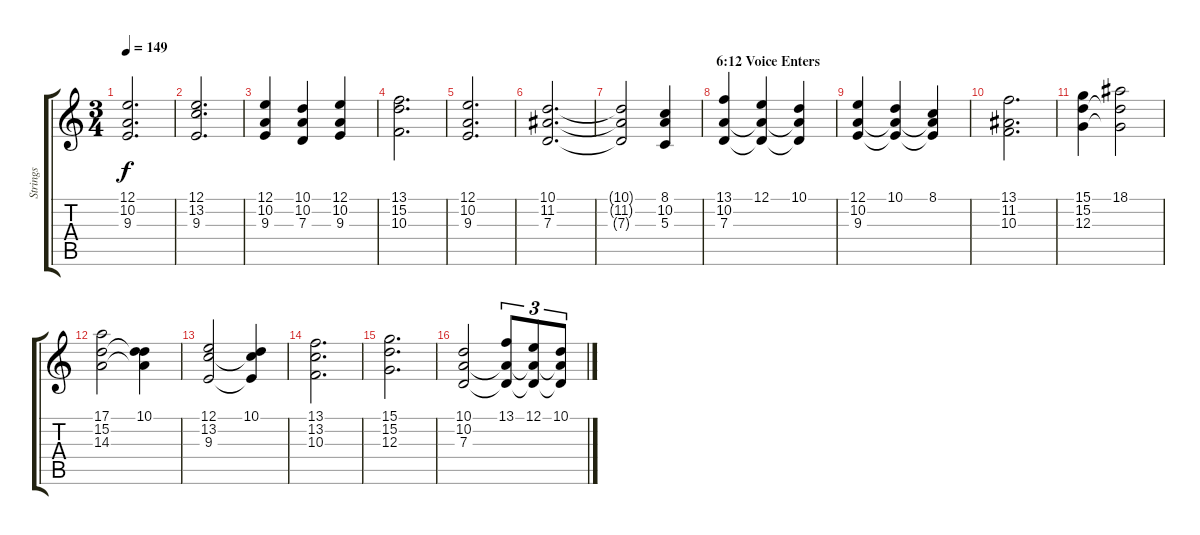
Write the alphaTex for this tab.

\track ("Strings" "Strings") {instrument stringensemble1}
\staff {score tabs}
\tuning (E4 B3 G3 D3 A2 E2) {hide}
\ts (3 4)
\tempo 149
\clef g2
\ks c
(12.1 10.2 9.3).2{d dy f} |
(12.1 13.2 9.3).2{d} |
(12.1 10.2 9.3).4 (10.1 10.2 7.3).4 (12.1 10.2 9.3).4 |
(13.1 15.2 10.3).2{d} |
(12.1 10.2 9.3).2{d} |
(10.1 11.2 7.3).2{d} |
(10.1{t} 11.2{t} 7.3{t}).2 (8.1 10.2 5.3).4 |
\section ("" "6:12 Voice Enters")
(13.1 10.2 7.3).4 (12.1 10.2{t} 7.3{t}).4 (10.1 10.2{t} 7.3{t}).4 |
(12.1 10.2 9.3).4 (10.1 10.2{t} 9.3{t}).4 (8.1 10.2{t} 9.3{t}).4 |
(13.1 11.2 10.3).2{d} |
(15.1 15.2 12.3).4 (18.1 15.2{t} 12.3{t}).2 |
(17.1 15.2 14.3).2 (10.1 15.2{t} 14.3{t}).4 |
(12.1 13.2 9.3).2 (10.1 13.2{t} 9.3{t}).4 |
(13.1 13.2 10.3).2{d} |
(15.1 15.2 12.3).2{d} |
(10.1 10.2 7.3).2 (13.1 10.2{t} 7.3{t}).8{tu (3 2)} (12.1 10.2{t} 7.3{t}).8{tu (3 2)} (10.1 10.2{t} 7.3{t}).8{tu (3 2)}
